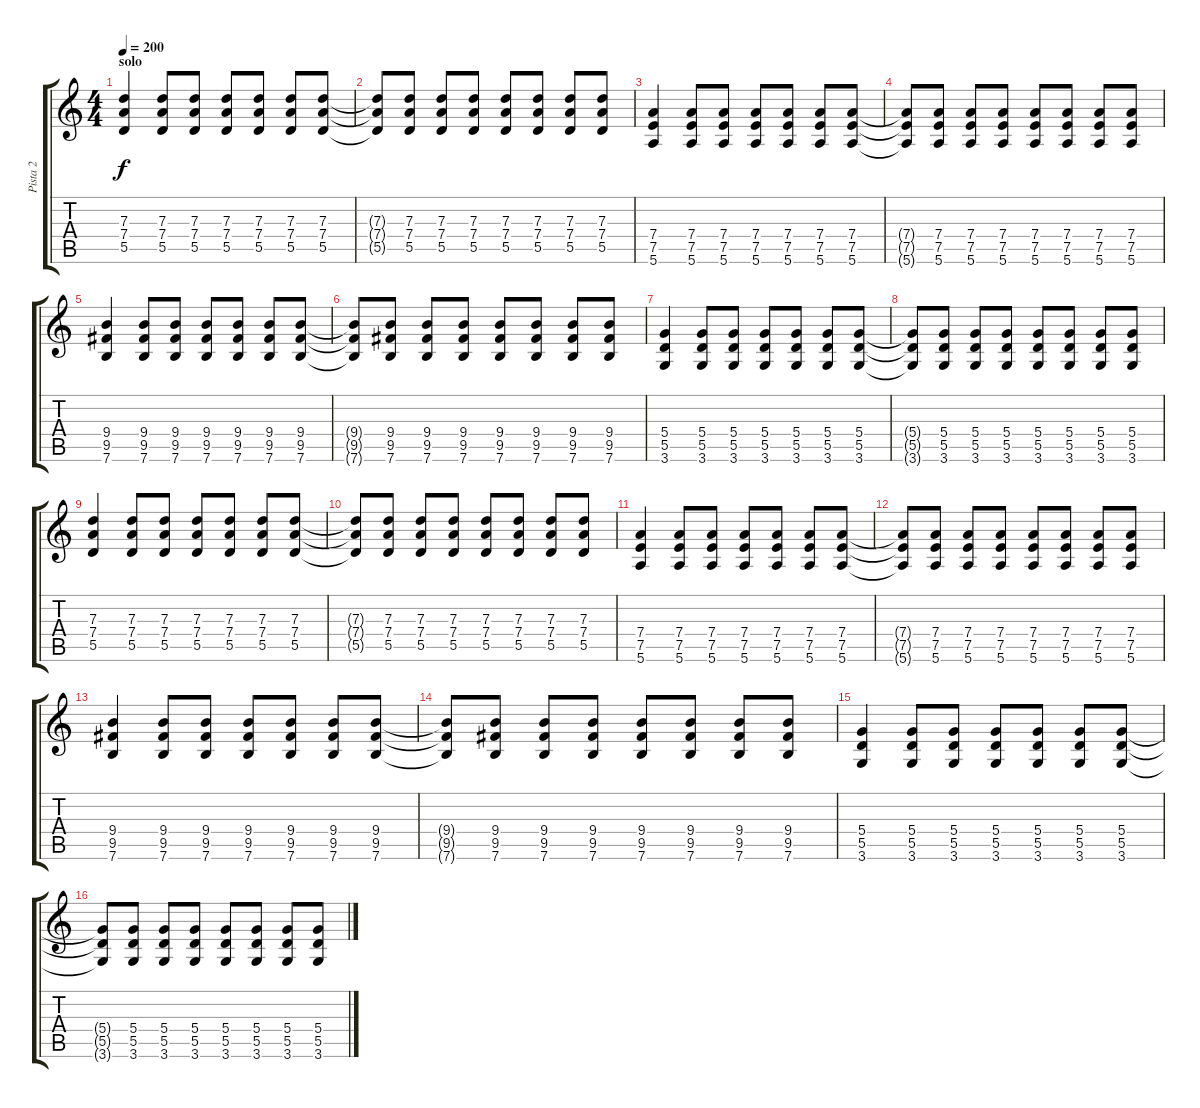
\track ("Pista 2" "Pista 2") {instrument distortionguitar}
\staff {score tabs}
\tuning (E4 B3 G3 D3 A2 E2) {hide}
\ts (4 4)
\section ("" "solo")
\tempo 200
\clef g2
\ks c
(7.3 7.4 5.5).4{dy f volume 10 instrument overdrivenguitar} (7.3 7.4 5.5).8 (7.3 7.4 5.5).8 (7.3 7.4 5.5).8 (7.3 7.4 5.5).8 (7.3 7.4 5.5).8 (7.3 7.4 5.5).8 |
(7.3{t} 7.4{t} 5.5{t}).8 (7.3 7.4 5.5).8 (7.3 7.4 5.5).8 (7.3 7.4 5.5).8 (7.3 7.4 5.5).8 (7.3 7.4 5.5).8 (7.3 7.4 5.5).8 (7.3 7.4 5.5).8 |
(7.4 7.5 5.6).4 (7.4 7.5 5.6).8 (7.4 7.5 5.6).8 (7.4 7.5 5.6).8 (7.4 7.5 5.6).8 (7.4 7.5 5.6).8 (7.4 7.5 5.6).8 |
(7.4{t} 7.5{t} 5.6{t}).8 (7.4 7.5 5.6).8 (7.4 7.5 5.6).8 (7.4 7.5 5.6).8 (7.4 7.5 5.6).8 (7.4 7.5 5.6).8 (7.4 7.5 5.6).8 (7.4 7.5 5.6).8 |
(9.4 9.5 7.6).4 (9.4 9.5 7.6).8 (9.4 9.5 7.6).8 (9.4 9.5 7.6).8 (9.4 9.5 7.6).8 (9.4 9.5 7.6).8 (9.4 9.5 7.6).8 |
(9.4{t} 9.5{t} 7.6{t}).8 (9.4 9.5 7.6).8 (9.4 9.5 7.6).8 (9.4 9.5 7.6).8 (9.4 9.5 7.6).8 (9.4 9.5 7.6).8 (9.4 9.5 7.6).8 (9.4 9.5 7.6).8 |
(5.4 5.5 3.6).4 (5.4 5.5 3.6).8 (5.4 5.5 3.6).8 (5.4 5.5 3.6).8 (5.4 5.5 3.6).8 (5.4 5.5 3.6).8 (5.4 5.5 3.6).8 |
(5.4{t} 5.5{t} 3.6{t}).8 (5.4 5.5 3.6).8 (5.4 5.5 3.6).8 (5.4 5.5 3.6).8 (5.4 5.5 3.6).8 (5.4 5.5 3.6).8 (5.4 5.5 3.6).8 (5.4 5.5 3.6).8 |
(7.3 7.4 5.5).4 (7.3 7.4 5.5).8 (7.3 7.4 5.5).8 (7.3 7.4 5.5).8 (7.3 7.4 5.5).8 (7.3 7.4 5.5).8 (7.3 7.4 5.5).8 |
(7.3{t} 7.4{t} 5.5{t}).8 (7.3 7.4 5.5).8 (7.3 7.4 5.5).8 (7.3 7.4 5.5).8 (7.3 7.4 5.5).8 (7.3 7.4 5.5).8 (7.3 7.4 5.5).8 (7.3 7.4 5.5).8 |
(7.4 7.5 5.6).4 (7.4 7.5 5.6).8 (7.4 7.5 5.6).8 (7.4 7.5 5.6).8 (7.4 7.5 5.6).8 (7.4 7.5 5.6).8 (7.4 7.5 5.6).8 |
(7.4{t} 7.5{t} 5.6{t}).8 (7.4 7.5 5.6).8 (7.4 7.5 5.6).8 (7.4 7.5 5.6).8 (7.4 7.5 5.6).8 (7.4 7.5 5.6).8 (7.4 7.5 5.6).8 (7.4 7.5 5.6).8 |
(9.4 9.5 7.6).4 (9.4 9.5 7.6).8 (9.4 9.5 7.6).8 (9.4 9.5 7.6).8 (9.4 9.5 7.6).8 (9.4 9.5 7.6).8 (9.4 9.5 7.6).8 |
(9.4{t} 9.5{t} 7.6{t}).8 (9.4 9.5 7.6).8 (9.4 9.5 7.6).8 (9.4 9.5 7.6).8 (9.4 9.5 7.6).8 (9.4 9.5 7.6).8 (9.4 9.5 7.6).8 (9.4 9.5 7.6).8 |
(5.4 5.5 3.6).4 (5.4 5.5 3.6).8 (5.4 5.5 3.6).8 (5.4 5.5 3.6).8 (5.4 5.5 3.6).8 (5.4 5.5 3.6).8 (5.4 5.5 3.6).8 |
(5.4{t} 5.5{t} 3.6{t}).8 (5.4 5.5 3.6).8 (5.4 5.5 3.6).8 (5.4 5.5 3.6).8 (5.4 5.5 3.6).8 (5.4 5.5 3.6).8 (5.4 5.5 3.6).8 (5.4 5.5 3.6).8
